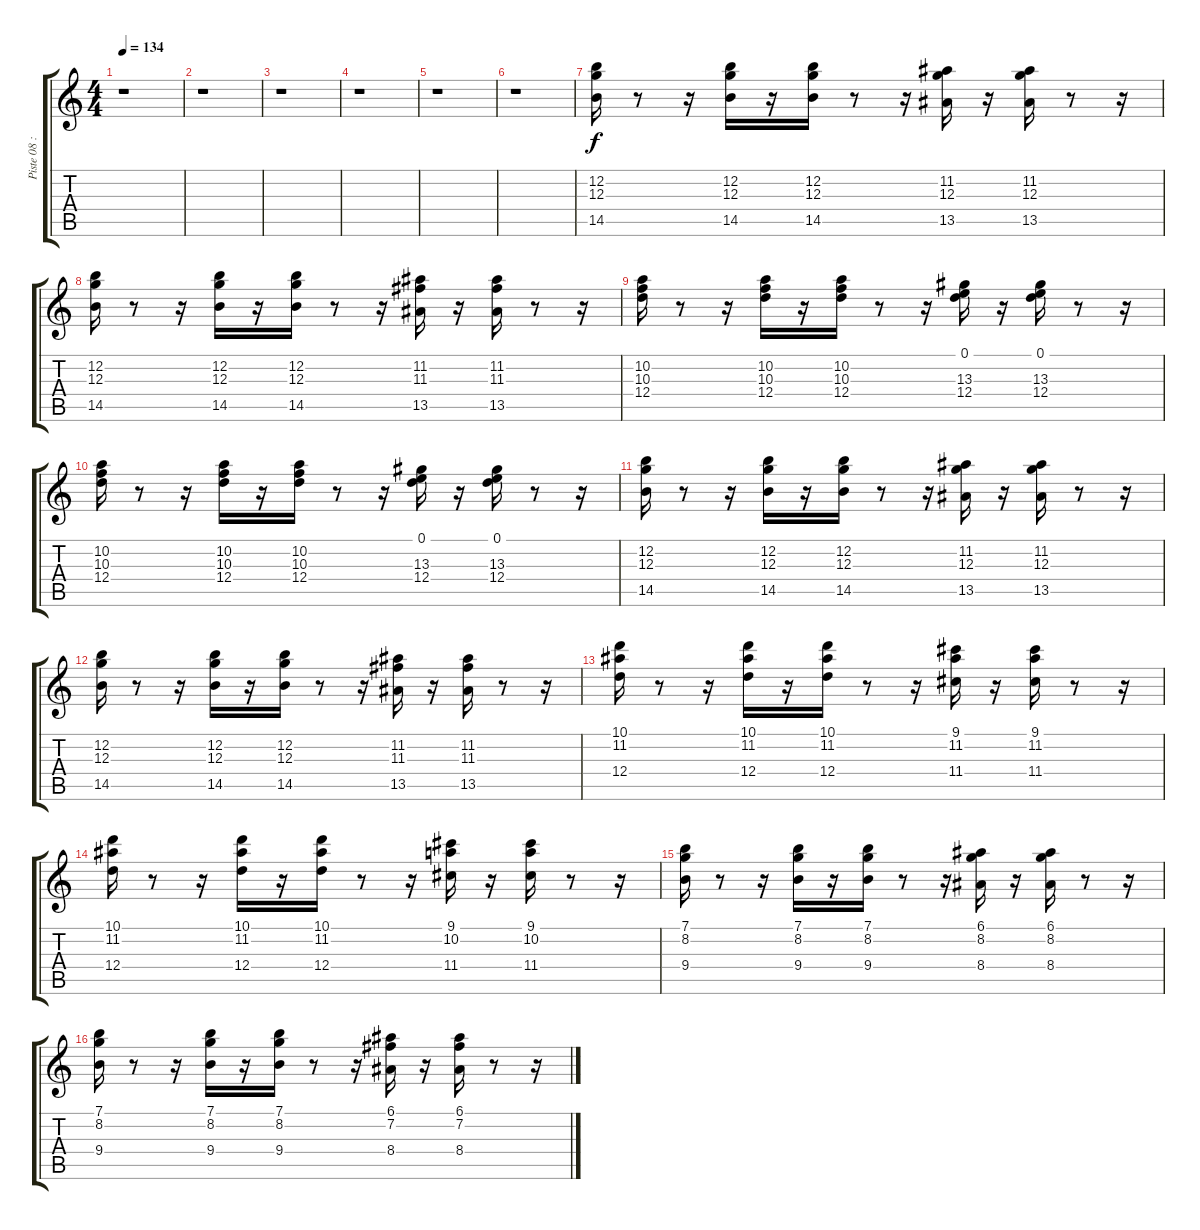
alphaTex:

\track ("Piste 08 : non précisé" "Piste 08 :") {instrument acousticguitarsteel}
\staff {score tabs}
\tuning (E4 B3 G3 D3 A2 E2) {hide}
\ts (4 4)
\tempo 134
\clef g2
\ks c
r.1{dy f} |
r.1 |
r.1 |
r.1 |
r.1 |
r.1 |
(12.2 12.3 14.5).16 r.8 r.16 (12.2 12.3 14.5).16 r.16 (12.2 12.3 14.5).16 r.8 r.16 (11.2 12.3 13.5).16 r.16 (11.2 12.3 13.5).16 r.8 r.16 |
(12.2 12.3 14.5).16 r.8 r.16 (12.2 12.3 14.5).16 r.16 (12.2 12.3 14.5).16 r.8 r.16 (11.2 11.3 13.5).16 r.16 (11.2 11.3 13.5).16 r.8 r.16 |
(10.2 10.3 12.4).16 r.8 r.16 (10.2 10.3 12.4).16 r.16 (10.2 10.3 12.4).16 r.8 r.16 (0.1 13.3 12.4).16 r.16 (0.1 13.3 12.4).16 r.8 r.16 |
(10.2 10.3 12.4).16 r.8 r.16 (10.2 10.3 12.4).16 r.16 (10.2 10.3 12.4).16 r.8 r.16 (0.1 13.3 12.4).16 r.16 (0.1 13.3 12.4).16 r.8 r.16 |
(12.2 12.3 14.5).16 r.8 r.16 (12.2 12.3 14.5).16 r.16 (12.2 12.3 14.5).16 r.8 r.16 (11.2 12.3 13.5).16 r.16 (11.2 12.3 13.5).16 r.8 r.16 |
(12.2 12.3 14.5).16 r.8 r.16 (12.2 12.3 14.5).16 r.16 (12.2 12.3 14.5).16 r.8 r.16 (11.2 11.3 13.5).16 r.16 (11.2 11.3 13.5).16 r.8 r.16 |
(10.1 11.2 12.4).16 r.8 r.16 (10.1 11.2 12.4).16 r.16 (10.1 11.2 12.4).16 r.8 r.16 (9.1 11.2 11.4).16 r.16 (9.1 11.2 11.4).16 r.8 r.16 |
(10.1 11.2 12.4).16 r.8 r.16 (10.1 11.2 12.4).16 r.16 (10.1 11.2 12.4).16 r.8 r.16 (9.1 10.2 11.4).16 r.16 (9.1 10.2 11.4).16 r.8 r.16 |
(7.1 8.2 9.4).16 r.8 r.16 (7.1 8.2 9.4).16 r.16 (7.1 8.2 9.4).16 r.8 r.16 (6.1 8.2 8.4).16 r.16 (6.1 8.2 8.4).16 r.8 r.16 |
(7.1 8.2 9.4).16 r.8 r.16 (7.1 8.2 9.4).16 r.16 (7.1 8.2 9.4).16 r.8 r.16 (6.1 7.2 8.4).16 r.16 (6.1 7.2 8.4).16 r.8 r.16
